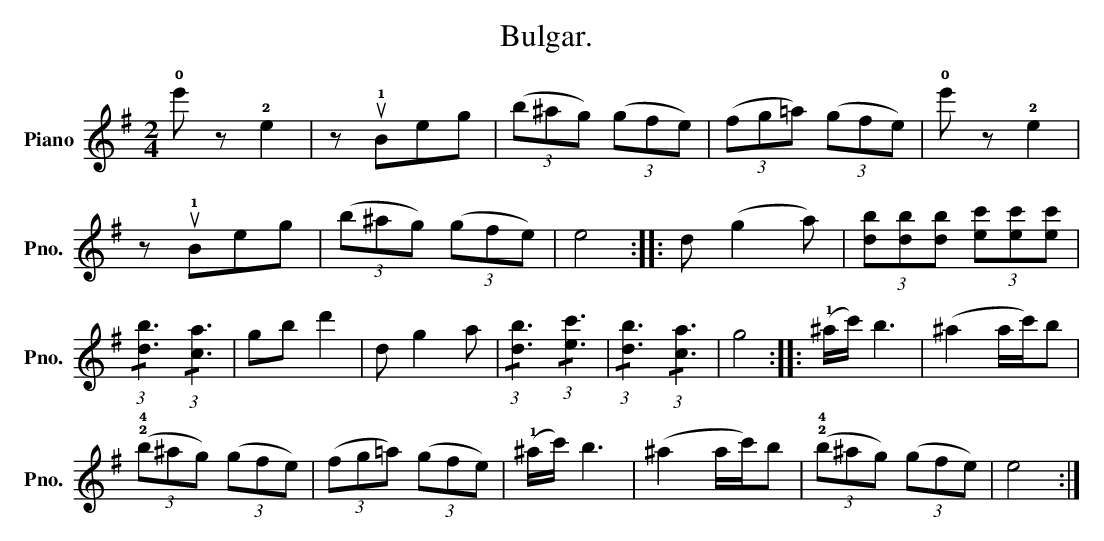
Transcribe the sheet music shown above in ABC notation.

X:1
T:Bulgar.
L:1/8
M:2/4
K:Emin
V:1 treble nm="Piano" snm="Pno."
V:1
 !0!e' z !2!e2 | z u!1!Beg | (3(b^ag) (3(gfe) | (3(fg=a) (3(gfe) | !0!e' z !2!e2 |$ z u!1!Beg | %6
 (3(b^ag) (3(gfe) | e4 :: d (g2 a) | (3[db][db][db] (3[ec'][ec'][ec'] |$ %10
 (3:2:1!/![db]3 (3:2:1!/![ca]3 | gb d'2 | d g2 a | (3:2:1!/![db]3 (3:2:1!/![ec']3 | %14
 (3:2:1!/![db]3 (3:2:1!/![ca]3 | g4 :: (!1!^a/c'/) b3 | (^a2 a/c'/)b |$ (3(!2!!4!b^ag) (3(gfe) | %19
 (3(fg=a) (3(gfe) | (!1!^a/c'/) b3 | (^a2 a/c'/)b | (3(!2!!4!b^ag) (3(gfe) | e4 :| %24
